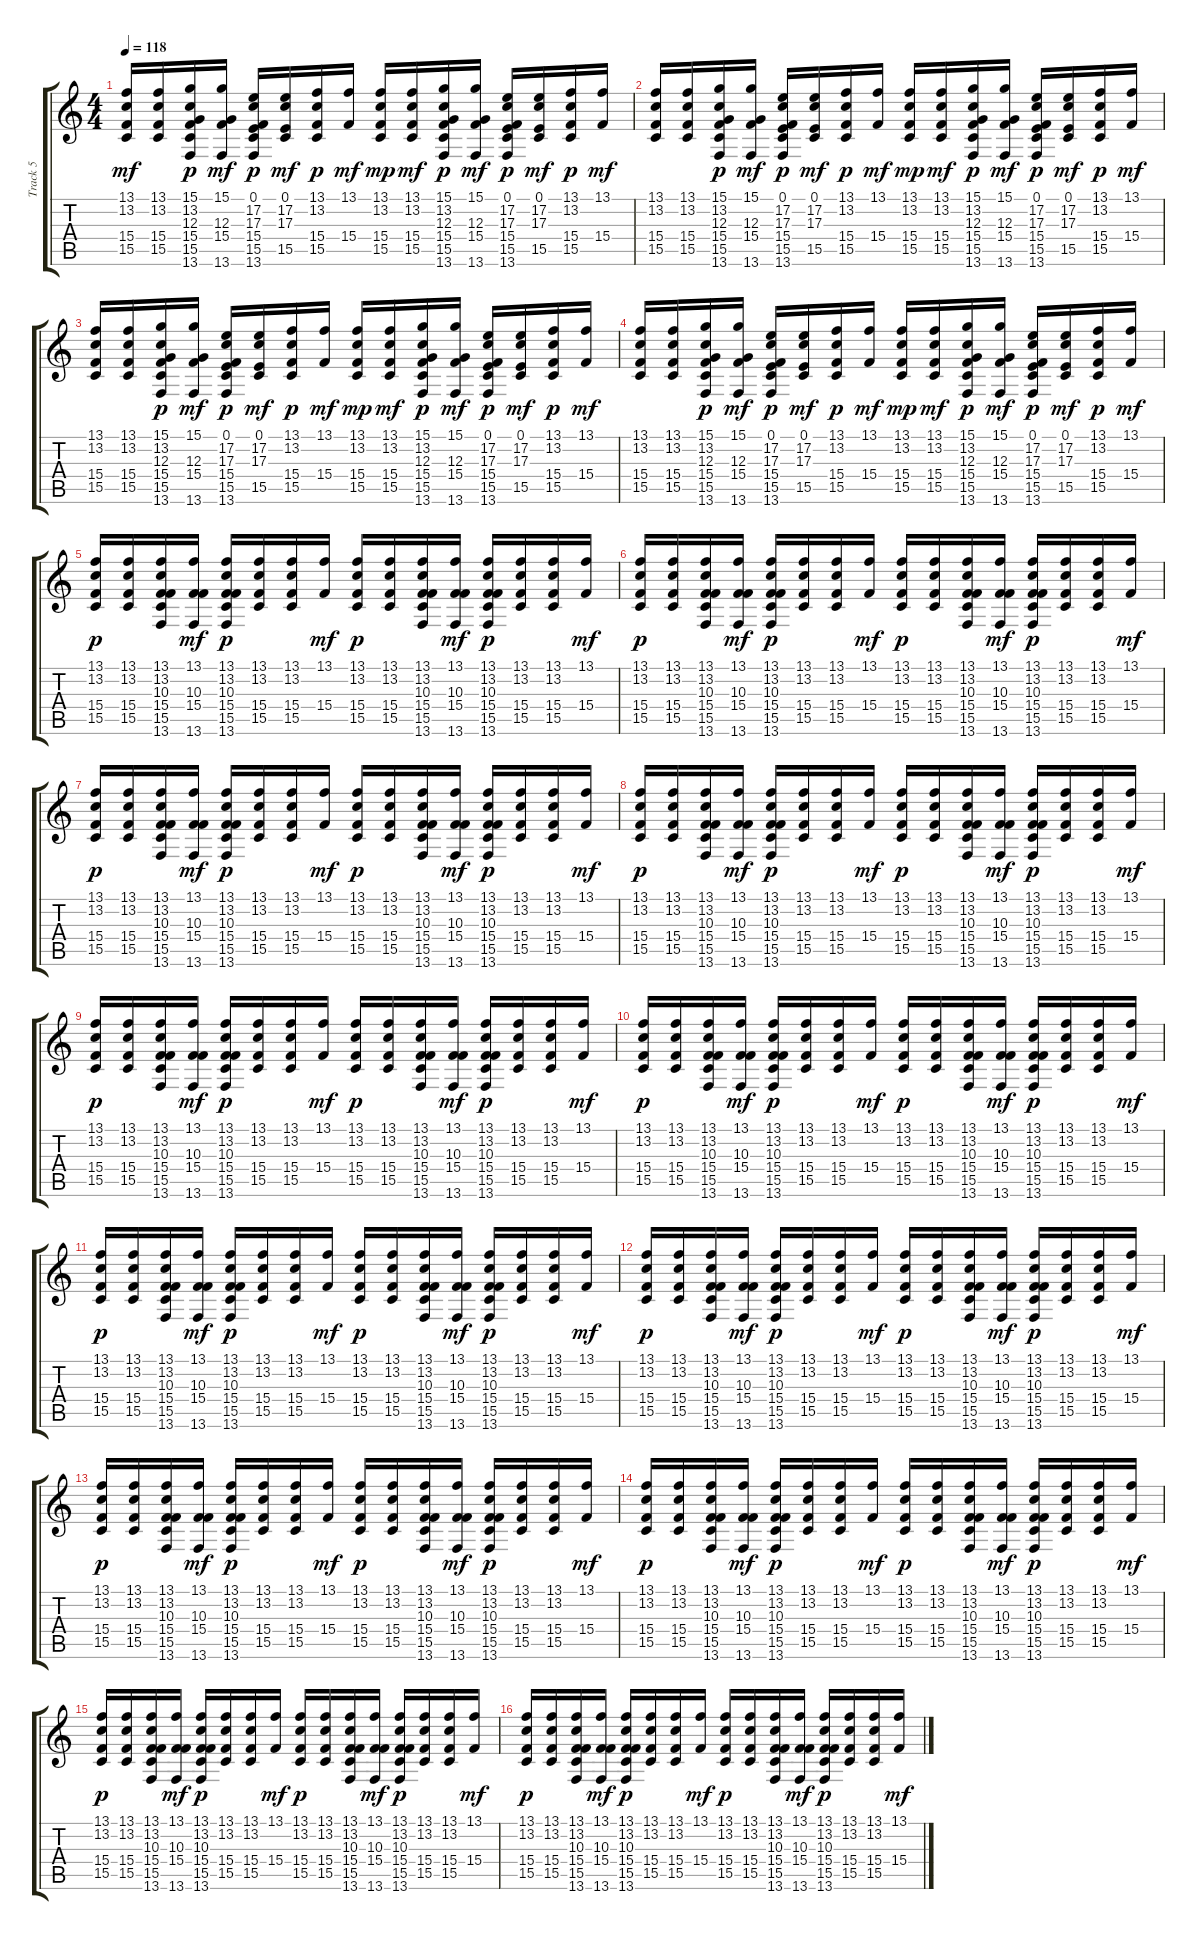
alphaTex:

\track ("Track 5" "Track 5") {instrument accordion}
\staff {score tabs}
\tuning (E4 B3 G3 D3 A2 E2) {hide}
\ts (4 4)
\tempo 118
\clef g2
\ks c
(13.1 13.2 15.4 15.5).16{dy mf} (13.1 13.2 15.4 15.5).16 (15.1 13.2 12.3 15.4 15.5 13.6).16{dy p} (15.1 12.3 15.4 13.6).16{dy mf} (0.1 17.2 17.3 15.4 15.5 13.6).16{dy p} (0.1 17.2 17.3 15.5).16{dy mf} (13.1 13.2 15.4 15.5).16{dy p} (13.1 15.4).16{dy mf} (13.1 13.2 15.4 15.5).16{dy mp} (13.1 13.2 15.4 15.5).16{dy mf} (15.1 13.2 12.3 15.4 15.5 13.6).16{dy p} (15.1 12.3 15.4 13.6).16{dy mf} (0.1 17.2 17.3 15.4 15.5 13.6).16{dy p} (0.1 17.2 17.3 15.5).16{dy mf} (13.1 13.2 15.4 15.5).16{dy p} (13.1 15.4).16{dy mf} |
(13.1 13.2 15.4 15.5).16 (13.1 13.2 15.4 15.5).16 (15.1 13.2 12.3 15.4 15.5 13.6).16{dy p} (15.1 12.3 15.4 13.6).16{dy mf} (0.1 17.2 17.3 15.4 15.5 13.6).16{dy p} (0.1 17.2 17.3 15.5).16{dy mf} (13.1 13.2 15.4 15.5).16{dy p} (13.1 15.4).16{dy mf} (13.1 13.2 15.4 15.5).16{dy mp} (13.1 13.2 15.4 15.5).16{dy mf} (15.1 13.2 12.3 15.4 15.5 13.6).16{dy p} (15.1 12.3 15.4 13.6).16{dy mf} (0.1 17.2 17.3 15.4 15.5 13.6).16{dy p} (0.1 17.2 17.3 15.5).16{dy mf} (13.1 13.2 15.4 15.5).16{dy p} (13.1 15.4).16{dy mf} |
(13.1 13.2 15.4 15.5).16 (13.1 13.2 15.4 15.5).16 (15.1 13.2 12.3 15.4 15.5 13.6).16{dy p} (15.1 12.3 15.4 13.6).16{dy mf} (0.1 17.2 17.3 15.4 15.5 13.6).16{dy p} (0.1 17.2 17.3 15.5).16{dy mf} (13.1 13.2 15.4 15.5).16{dy p} (13.1 15.4).16{dy mf} (13.1 13.2 15.4 15.5).16{dy mp} (13.1 13.2 15.4 15.5).16{dy mf} (15.1 13.2 12.3 15.4 15.5 13.6).16{dy p} (15.1 12.3 15.4 13.6).16{dy mf} (0.1 17.2 17.3 15.4 15.5 13.6).16{dy p} (0.1 17.2 17.3 15.5).16{dy mf} (13.1 13.2 15.4 15.5).16{dy p} (13.1 15.4).16{dy mf} |
(13.1 13.2 15.4 15.5).16 (13.1 13.2 15.4 15.5).16 (15.1 13.2 12.3 15.4 15.5 13.6).16{dy p} (15.1 12.3 15.4 13.6).16{dy mf} (0.1 17.2 17.3 15.4 15.5 13.6).16{dy p} (0.1 17.2 17.3 15.5).16{dy mf} (13.1 13.2 15.4 15.5).16{dy p} (13.1 15.4).16{dy mf} (13.1 13.2 15.4 15.5).16{dy mp} (13.1 13.2 15.4 15.5).16{dy mf} (15.1 13.2 12.3 15.4 15.5 13.6).16{dy p} (15.1 12.3 15.4 13.6).16{dy mf} (0.1 17.2 17.3 15.4 15.5 13.6).16{dy p} (0.1 17.2 17.3 15.5).16{dy mf} (13.1 13.2 15.4 15.5).16{dy p} (13.1 15.4).16{dy mf} |
(13.1 13.2 15.4 15.5).16{dy p} (13.1 13.2 15.4 15.5).16 (13.1 13.2 10.3 15.4 15.5 13.6).16 (13.1 10.3 15.4 13.6).16{dy mf} (13.1 13.2 10.3 15.4 15.5 13.6).16{dy p} (13.1 13.2 15.4 15.5).16 (13.1 13.2 15.4 15.5).16 (13.1 15.4).16{dy mf} (13.1 13.2 15.4 15.5).16{dy p} (13.1 13.2 15.4 15.5).16 (13.1 13.2 10.3 15.4 15.5 13.6).16 (13.1 10.3 15.4 13.6).16{dy mf} (13.1 13.2 10.3 15.4 15.5 13.6).16{dy p} (13.1 13.2 15.4 15.5).16 (13.1 13.2 15.4 15.5).16 (13.1 15.4).16{dy mf} |
(13.1 13.2 15.4 15.5).16{dy p} (13.1 13.2 15.4 15.5).16 (13.1 13.2 10.3 15.4 15.5 13.6).16 (13.1 10.3 15.4 13.6).16{dy mf} (13.1 13.2 10.3 15.4 15.5 13.6).16{dy p} (13.1 13.2 15.4 15.5).16 (13.1 13.2 15.4 15.5).16 (13.1 15.4).16{dy mf} (13.1 13.2 15.4 15.5).16{dy p} (13.1 13.2 15.4 15.5).16 (13.1 13.2 10.3 15.4 15.5 13.6).16 (13.1 10.3 15.4 13.6).16{dy mf} (13.1 13.2 10.3 15.4 15.5 13.6).16{dy p} (13.1 13.2 15.4 15.5).16 (13.1 13.2 15.4 15.5).16 (13.1 15.4).16{dy mf} |
(13.1 13.2 15.4 15.5).16{dy p} (13.1 13.2 15.4 15.5).16 (13.1 13.2 10.3 15.4 15.5 13.6).16 (13.1 10.3 15.4 13.6).16{dy mf} (13.1 13.2 10.3 15.4 15.5 13.6).16{dy p} (13.1 13.2 15.4 15.5).16 (13.1 13.2 15.4 15.5).16 (13.1 15.4).16{dy mf} (13.1 13.2 15.4 15.5).16{dy p} (13.1 13.2 15.4 15.5).16 (13.1 13.2 10.3 15.4 15.5 13.6).16 (13.1 10.3 15.4 13.6).16{dy mf} (13.1 13.2 10.3 15.4 15.5 13.6).16{dy p} (13.1 13.2 15.4 15.5).16 (13.1 13.2 15.4 15.5).16 (13.1 15.4).16{dy mf} |
(13.1 13.2 15.4 15.5).16{dy p} (13.1 13.2 15.4 15.5).16 (13.1 13.2 10.3 15.4 15.5 13.6).16 (13.1 10.3 15.4 13.6).16{dy mf} (13.1 13.2 10.3 15.4 15.5 13.6).16{dy p} (13.1 13.2 15.4 15.5).16 (13.1 13.2 15.4 15.5).16 (13.1 15.4).16{dy mf} (13.1 13.2 15.4 15.5).16{dy p} (13.1 13.2 15.4 15.5).16 (13.1 13.2 10.3 15.4 15.5 13.6).16 (13.1 10.3 15.4 13.6).16{dy mf} (13.1 13.2 10.3 15.4 15.5 13.6).16{dy p} (13.1 13.2 15.4 15.5).16 (13.1 13.2 15.4 15.5).16 (13.1 15.4).16{dy mf} |
(13.1 13.2 15.4 15.5).16{dy p} (13.1 13.2 15.4 15.5).16 (13.1 13.2 10.3 15.4 15.5 13.6).16 (13.1 10.3 15.4 13.6).16{dy mf} (13.1 13.2 10.3 15.4 15.5 13.6).16{dy p} (13.1 13.2 15.4 15.5).16 (13.1 13.2 15.4 15.5).16 (13.1 15.4).16{dy mf} (13.1 13.2 15.4 15.5).16{dy p} (13.1 13.2 15.4 15.5).16 (13.1 13.2 10.3 15.4 15.5 13.6).16 (13.1 10.3 15.4 13.6).16{dy mf} (13.1 13.2 10.3 15.4 15.5 13.6).16{dy p} (13.1 13.2 15.4 15.5).16 (13.1 13.2 15.4 15.5).16 (13.1 15.4).16{dy mf} |
(13.1 13.2 15.4 15.5).16{dy p} (13.1 13.2 15.4 15.5).16 (13.1 13.2 10.3 15.4 15.5 13.6).16 (13.1 10.3 15.4 13.6).16{dy mf} (13.1 13.2 10.3 15.4 15.5 13.6).16{dy p} (13.1 13.2 15.4 15.5).16 (13.1 13.2 15.4 15.5).16 (13.1 15.4).16{dy mf} (13.1 13.2 15.4 15.5).16{dy p} (13.1 13.2 15.4 15.5).16 (13.1 13.2 10.3 15.4 15.5 13.6).16 (13.1 10.3 15.4 13.6).16{dy mf} (13.1 13.2 10.3 15.4 15.5 13.6).16{dy p} (13.1 13.2 15.4 15.5).16 (13.1 13.2 15.4 15.5).16 (13.1 15.4).16{dy mf} |
(13.1 13.2 15.4 15.5).16{dy p} (13.1 13.2 15.4 15.5).16 (13.1 13.2 10.3 15.4 15.5 13.6).16 (13.1 10.3 15.4 13.6).16{dy mf} (13.1 13.2 10.3 15.4 15.5 13.6).16{dy p} (13.1 13.2 15.4 15.5).16 (13.1 13.2 15.4 15.5).16 (13.1 15.4).16{dy mf} (13.1 13.2 15.4 15.5).16{dy p} (13.1 13.2 15.4 15.5).16 (13.1 13.2 10.3 15.4 15.5 13.6).16 (13.1 10.3 15.4 13.6).16{dy mf} (13.1 13.2 10.3 15.4 15.5 13.6).16{dy p} (13.1 13.2 15.4 15.5).16 (13.1 13.2 15.4 15.5).16 (13.1 15.4).16{dy mf} |
(13.1 13.2 15.4 15.5).16{dy p} (13.1 13.2 15.4 15.5).16 (13.1 13.2 10.3 15.4 15.5 13.6).16 (13.1 10.3 15.4 13.6).16{dy mf} (13.1 13.2 10.3 15.4 15.5 13.6).16{dy p} (13.1 13.2 15.4 15.5).16 (13.1 13.2 15.4 15.5).16 (13.1 15.4).16{dy mf} (13.1 13.2 15.4 15.5).16{dy p} (13.1 13.2 15.4 15.5).16 (13.1 13.2 10.3 15.4 15.5 13.6).16 (13.1 10.3 15.4 13.6).16{dy mf} (13.1 13.2 10.3 15.4 15.5 13.6).16{dy p} (13.1 13.2 15.4 15.5).16 (13.1 13.2 15.4 15.5).16 (13.1 15.4).16{dy mf} |
(13.1 13.2 15.4 15.5).16{dy p} (13.1 13.2 15.4 15.5).16 (13.1 13.2 10.3 15.4 15.5 13.6).16 (13.1 10.3 15.4 13.6).16{dy mf} (13.1 13.2 10.3 15.4 15.5 13.6).16{dy p} (13.1 13.2 15.4 15.5).16 (13.1 13.2 15.4 15.5).16 (13.1 15.4).16{dy mf} (13.1 13.2 15.4 15.5).16{dy p} (13.1 13.2 15.4 15.5).16 (13.1 13.2 10.3 15.4 15.5 13.6).16 (13.1 10.3 15.4 13.6).16{dy mf} (13.1 13.2 10.3 15.4 15.5 13.6).16{dy p} (13.1 13.2 15.4 15.5).16 (13.1 13.2 15.4 15.5).16 (13.1 15.4).16{dy mf} |
(13.1 13.2 15.4 15.5).16{dy p} (13.1 13.2 15.4 15.5).16 (13.1 13.2 10.3 15.4 15.5 13.6).16 (13.1 10.3 15.4 13.6).16{dy mf} (13.1 13.2 10.3 15.4 15.5 13.6).16{dy p} (13.1 13.2 15.4 15.5).16 (13.1 13.2 15.4 15.5).16 (13.1 15.4).16{dy mf} (13.1 13.2 15.4 15.5).16{dy p} (13.1 13.2 15.4 15.5).16 (13.1 13.2 10.3 15.4 15.5 13.6).16 (13.1 10.3 15.4 13.6).16{dy mf} (13.1 13.2 10.3 15.4 15.5 13.6).16{dy p} (13.1 13.2 15.4 15.5).16 (13.1 13.2 15.4 15.5).16 (13.1 15.4).16{dy mf} |
(13.1 13.2 15.4 15.5).16{dy p} (13.1 13.2 15.4 15.5).16 (13.1 13.2 10.3 15.4 15.5 13.6).16 (13.1 10.3 15.4 13.6).16{dy mf} (13.1 13.2 10.3 15.4 15.5 13.6).16{dy p} (13.1 13.2 15.4 15.5).16 (13.1 13.2 15.4 15.5).16 (13.1 15.4).16{dy mf} (13.1 13.2 15.4 15.5).16{dy p} (13.1 13.2 15.4 15.5).16 (13.1 13.2 10.3 15.4 15.5 13.6).16 (13.1 10.3 15.4 13.6).16{dy mf} (13.1 13.2 10.3 15.4 15.5 13.6).16{dy p} (13.1 13.2 15.4 15.5).16 (13.1 13.2 15.4 15.5).16 (13.1 15.4).16{dy mf} |
(13.1 13.2 15.4 15.5).16{dy p} (13.1 13.2 15.4 15.5).16 (13.1 13.2 10.3 15.4 15.5 13.6).16 (13.1 10.3 15.4 13.6).16{dy mf} (13.1 13.2 10.3 15.4 15.5 13.6).16{dy p} (13.1 13.2 15.4 15.5).16 (13.1 13.2 15.4 15.5).16 (13.1 15.4).16{dy mf} (13.1 13.2 15.4 15.5).16{dy p} (13.1 13.2 15.4 15.5).16 (13.1 13.2 10.3 15.4 15.5 13.6).16 (13.1 10.3 15.4 13.6).16{dy mf} (13.1 13.2 10.3 15.4 15.5 13.6).16{dy p} (13.1 13.2 15.4 15.5).16 (13.1 13.2 15.4 15.5).16 (13.1 15.4).16{dy mf}
